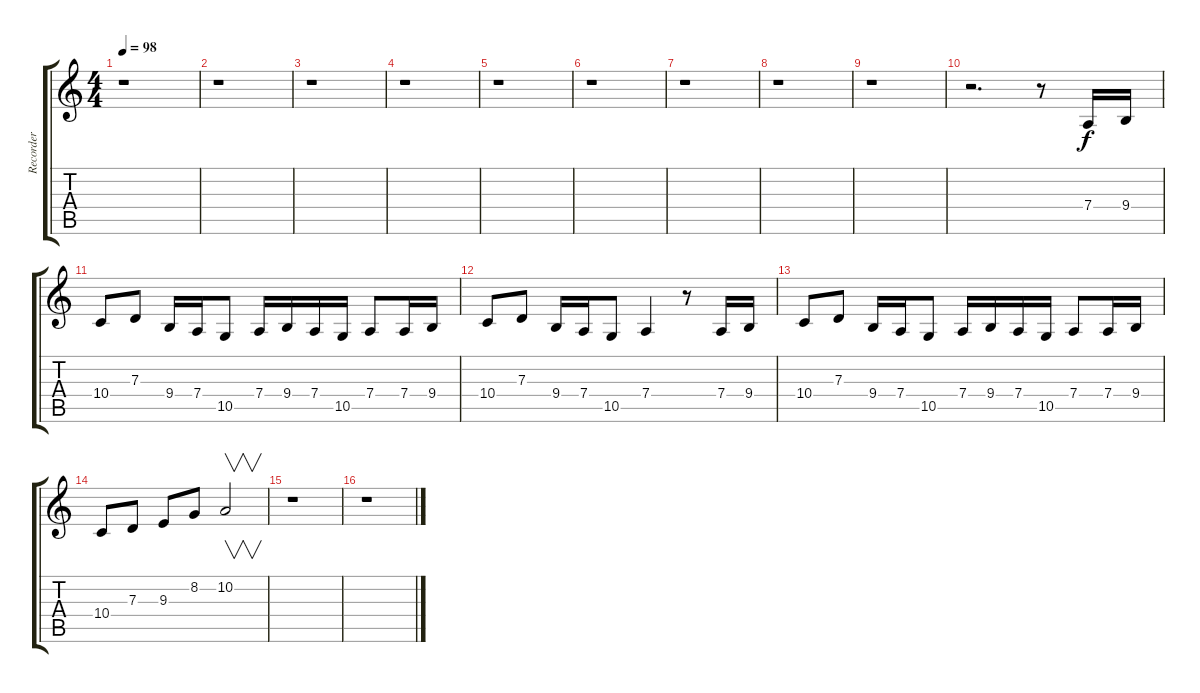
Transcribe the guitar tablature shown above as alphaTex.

\track ("Recorder" "Recorder") {instrument recorder}
\staff {score tabs}
\tuning (E4 B3 G3 D3 A2 E2) {hide}
\ts (4 4)
\tempo 98
\clef g2
\ks c
r.1{dy f} |
r.1 |
r.1 |
r.1 |
r.1 |
r.1 |
r.1 |
r.1 |
r.1 |
r.2{d} r.8 7.4.16 9.4.16 |
10.4.8 7.3.8 9.4.16 7.4.16 10.5.8 7.4.16 9.4.16 7.4.16 10.5.16 7.4.8 7.4.16 9.4.16 |
10.4.8 7.3.8 9.4.16 7.4.16 10.5.8 7.4.4 r.8 7.4.16 9.4.16 |
10.4.8 7.3.8 9.4.16 7.4.16 10.5.8 7.4.16 9.4.16 7.4.16 10.5.16 7.4.8 7.4.16 9.4.16 |
10.4.8 7.3.8 9.3.8 8.2.8 10.2.2{v} |
r.1 |
r.1
